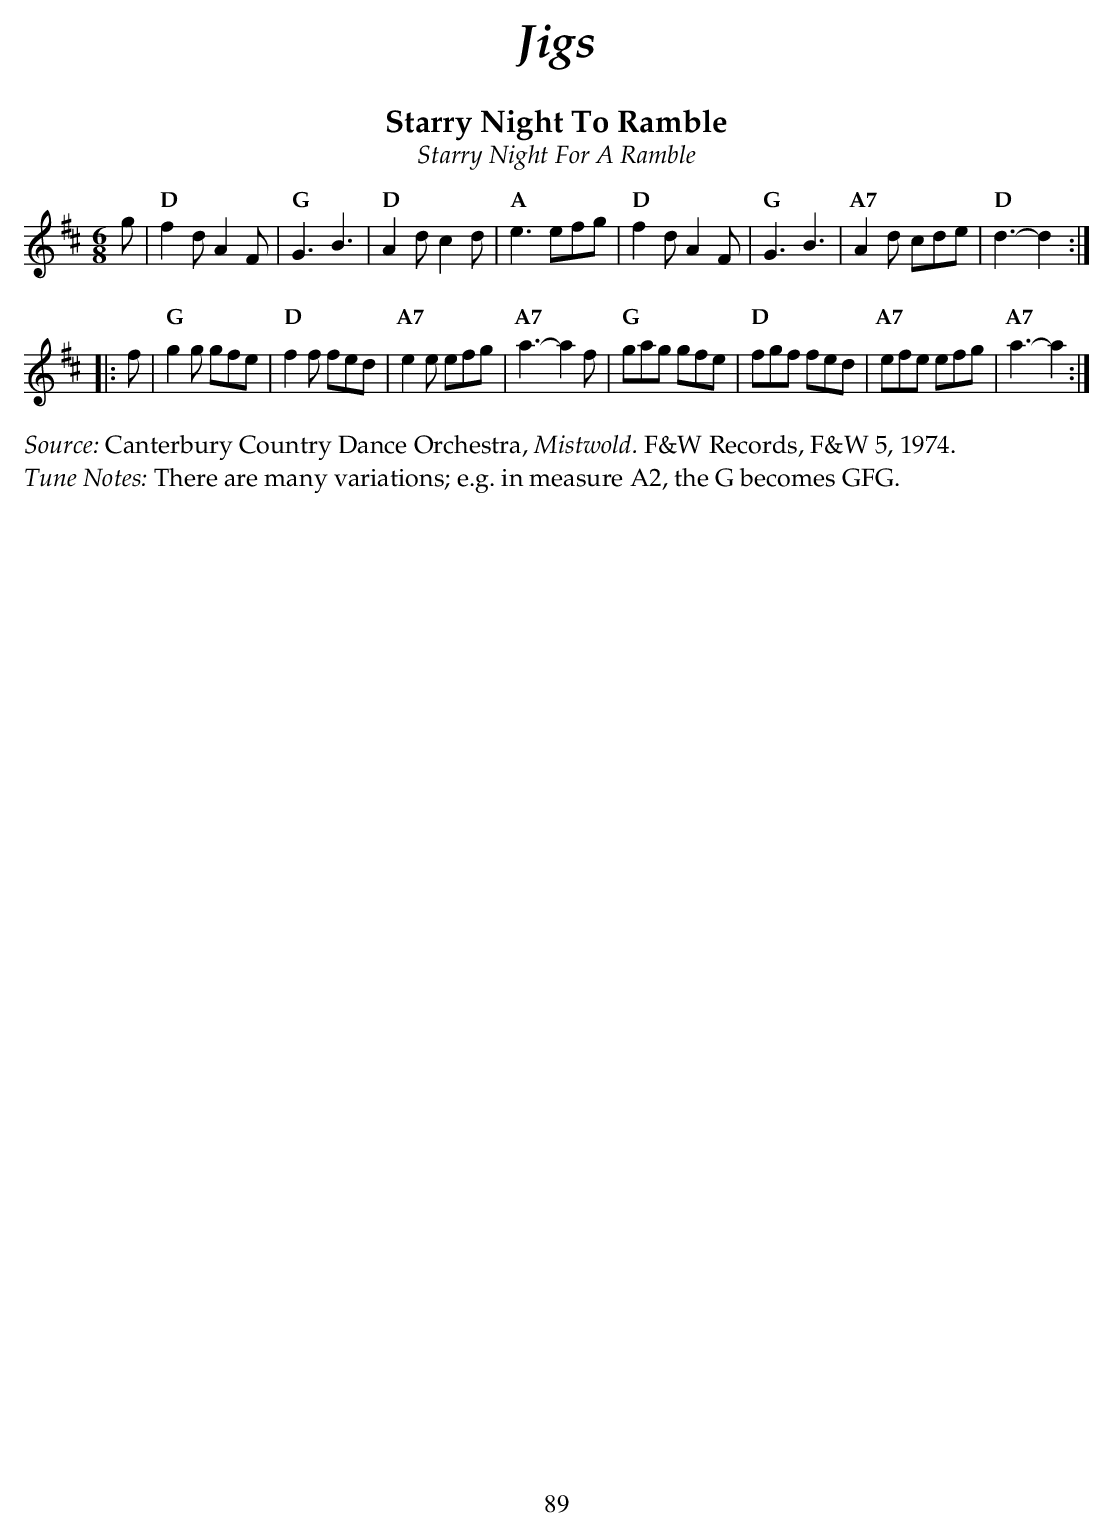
X:1
T:Starry Night To Ramble
T:Starry Night For A Ramble
M:6/8
L:1/8
K:D
  g |\
"D" f2d A2F | "G" G3 B3 | "D"  A2d c2d | "A" e3 efg |\
"D" f2d A2F | "G" G3 B3 | "A7" A2d cde | "D" d3-d2 :|
|:f |\
"G" g2g gfe | "D" f2f fed | "A7" e2e efg | "A7" a3-a2f |\
"G" gag gfe | "D" fgf fed | "A7" efe efg | "A7" a3-a2 :|
